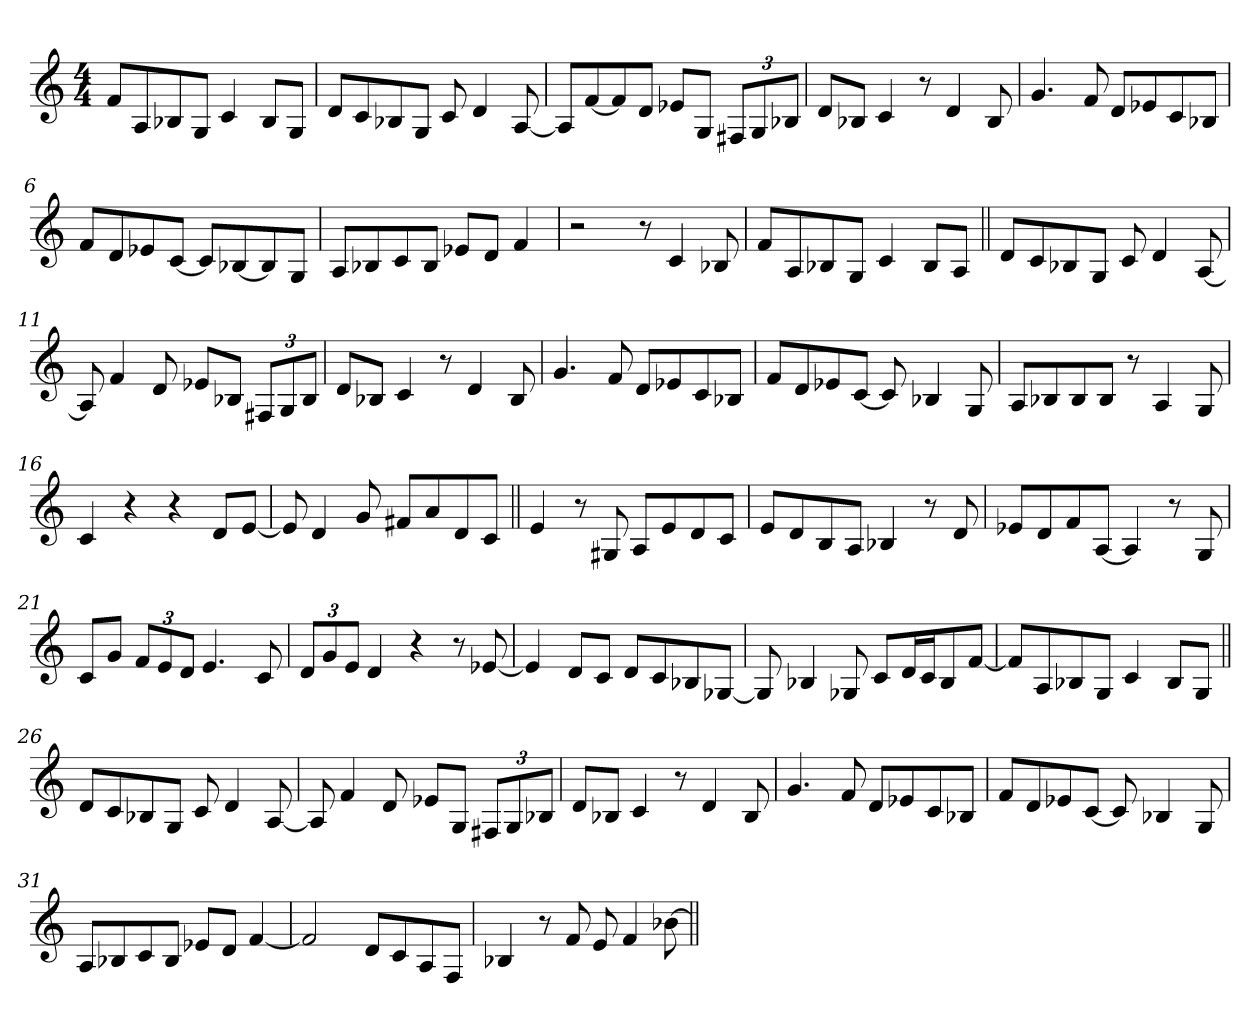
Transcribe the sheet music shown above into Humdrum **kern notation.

**kern
*part1
*staff1
*clefG2
*k[]
*M4/4
=1
8f/L
8A/
8B-X/
8G/J
4c/
8B-/L
8G/J
=2
8d/L
8c/
8B-X/
8G/J
8c/
4d/
[8A/
=3
8A/L]
[8f/
8f/]
8d/J
8e-X/L
8G/J
12F#X/L
12G/
12B-X/J
=4
8d/L
8B-X/J
4c/
8r
4d/
8B-/
=5
4.g/
8f/
8d/L
8e-X/
8c/
8B-X/J
=6
8f/L
8d/
8e-X/
[8c/J
8c/L]
[8B-X/
8B-/]
8G/J
=7
8A/L
8B-X/
8c/
8B-/J
8e-X/L
8d/J
4f/
=8
2r
8r
4c/
8B-X/
=9
8f/L
8A/
8B-X/
8G/J
4c/
8B-/L
8A/J
=10||
8d/L
8c/
8B-X/
8G/J
8c/
4d/
[8A/
=11
8A/]
4f/
8d/
8e-X/L
8B-X/J
12F#X/L
12G/
12B-/J
=12
8d/L
8B-X/J
4c/
8r
4d/
8B-/
=13
4.g/
8f/
8d/L
8e-X/
8c/
8B-X/J
=14
8f/L
8d/
8e-X/
[8c/J
8c/]
4B-X/
8G/
=15
8A/L
8B-X/
8B-/
8B-/J
8r
4A/
8G/
=16
4c/
4r
4r
8d/L
[8e/J
=17
8e/]
4d/
8g/
8f#X/L
8a/
8d/
8c/J
=18||
4e/
8r
8G#X/
8A/L
8e/
8d/
8c/J
=19
8e/L
8d/
8B/
8A/J
4B-X/
8r
8d/
=20
8e-X/L
8d/
8f/
[8A/J
4A/]
8r
8G/
=21
8c/L
8g/J
12f/L
12e/
12d/J
4.e/
8c/
=22
12d/L
12g/
12e/J
4d/
4r
8r
[8e-X/
=23
4e-/]
8d/L
8c/J
8d/L
8c/
8B-X/
[8G-X/J
=24
8G-/]
4B-X/
8G-X/
8c/L
16d/L
16c/J
8B-/
[8f/J
=25
8f/L]
8A/
8B-X/
8G/J
4c/
8B-/L
8G/J
=26||
8d/L
8c/
8B-X/
8G/J
8c/
4d/
[8A/
=27
8A/]
4f/
8d/
8e-X/L
8G/J
12F#X/L
12G/
12B-X/J
=28
8d/L
8B-X/J
4c/
8r
4d/
8B-/
=29
4.g/
8f/
8d/L
8e-X/
8c/
8B-X/J
=30
8f/L
8d/
8e-X/
[8c/J
8c/]
4B-X/
8G/
=31
8A/L
8B-X/
8c/
8B-/J
8e-X/L
8d/J
[4f/
=32
2f/]
8d/L
8c/
8A/
8F/J
=33
4B-X/
8r
8f/
8e/
4f/
[8b-X\
=||
*-
